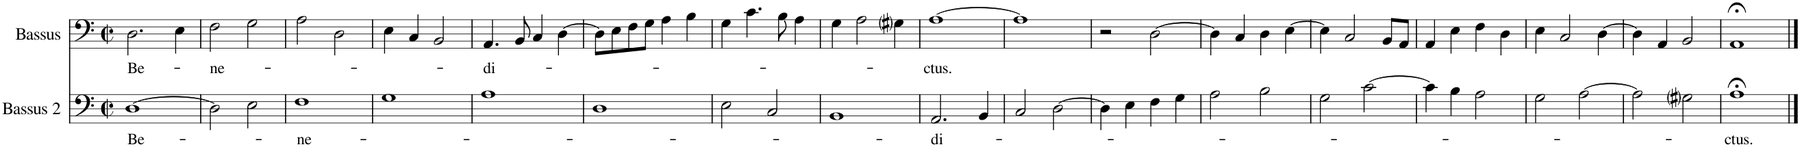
**kern	**text	**kern	**text
*part2	*part2	*part1	*part1
*staff2	*staff2	*staff1	*staff1
*I"Bassus 2	*	*I"Bassus	*
*I'B.	*	*I'B.	*
*clefF4	*	*clefF4	*
*k[]	*	*k[]	*
*M2/2	*	*M2/2	*
*met(c|)	*	*met(c|)	*
=1	=1	=1	=1
!	!LO:LY:b	!	!LO:LY:b
[1D	Be-	2.D\	Be-
.	.	4E\	.
=2	=2	=2	=2
!	!	!	!LO:LY:b
2D\]	.	2F\	-ne-
2E\	.	2G\	.
=3	=3	=3	=3
!	!LO:LY:b	!	!
1F	-ne-	2A\	.
.	.	2D\	.
=4	=4	=4	=4
1G	.	4E\	.
.	.	4C/	.
.	.	2BB/	.
=5	=5	=5	=5
!	!	!	!LO:LY:b
1A	.	4.AA/	-di-
.	.	8BB/	.
.	.	4C/	.
.	.	[4D\	.
=6	=6	=6	=6
1D	.	8D\L]	.
.	.	8E\	.
.	.	8F\	.
.	.	8G\J	.
.	.	4A\	.
.	.	4B\	.
=7	=7	=7	=7
2E\	.	4G\	.
.	.	4.c\	.
2C/	.	.	.
.	.	8B\	.
.	.	4A\	.
=8	=8	=8	=8
1BB	.	4G\	.
.	.	2A\	.
.	.	4G#i\	.
=9	=9	=9	=9
!	!LO:LY:b	!	!LO:LY:b
2.AA/	-di-	[1A	-ctus.
4BB/	.	.	.
=10	=10	=10	=10
2C/	.	1A]	.
[2D\	.	.	.
=11	=11	=11	=11
4D\]	.	2r	.
4E\	.	.	.
4F\	.	[2D\	.
4G\	.	.	.
=12	=12	=12	=12
2A\	.	4D\]	.
.	.	4C/	.
2B\	.	4D\	.
.	.	[4E\	.
=13	=13	=13	=13
2G\	.	4E\]	.
.	.	2C/	.
[2c\	.	.	.
.	.	8BB/L	.
.	.	8AA/J	.
=14	=14	=14	=14
4c\]	.	4AA/	.
4B\	.	4E\	.
2A\	.	4F\	.
.	.	4D\	.
=15	=15	=15	=15
2G\	.	4E\	.
.	.	2C/	.
[2A\	.	.	.
.	.	[4D\	.
=16	=16	=16	=16
2A\]	.	4D\]	.
.	.	4AA/	.
2G#i\	.	2BB/	.
=17	=17	=17	=17
!	!LO:LY:b	!	!
1A;<	-ctus.	1AA;<	.
==	==	==	==
*-	*-	*-	*-
